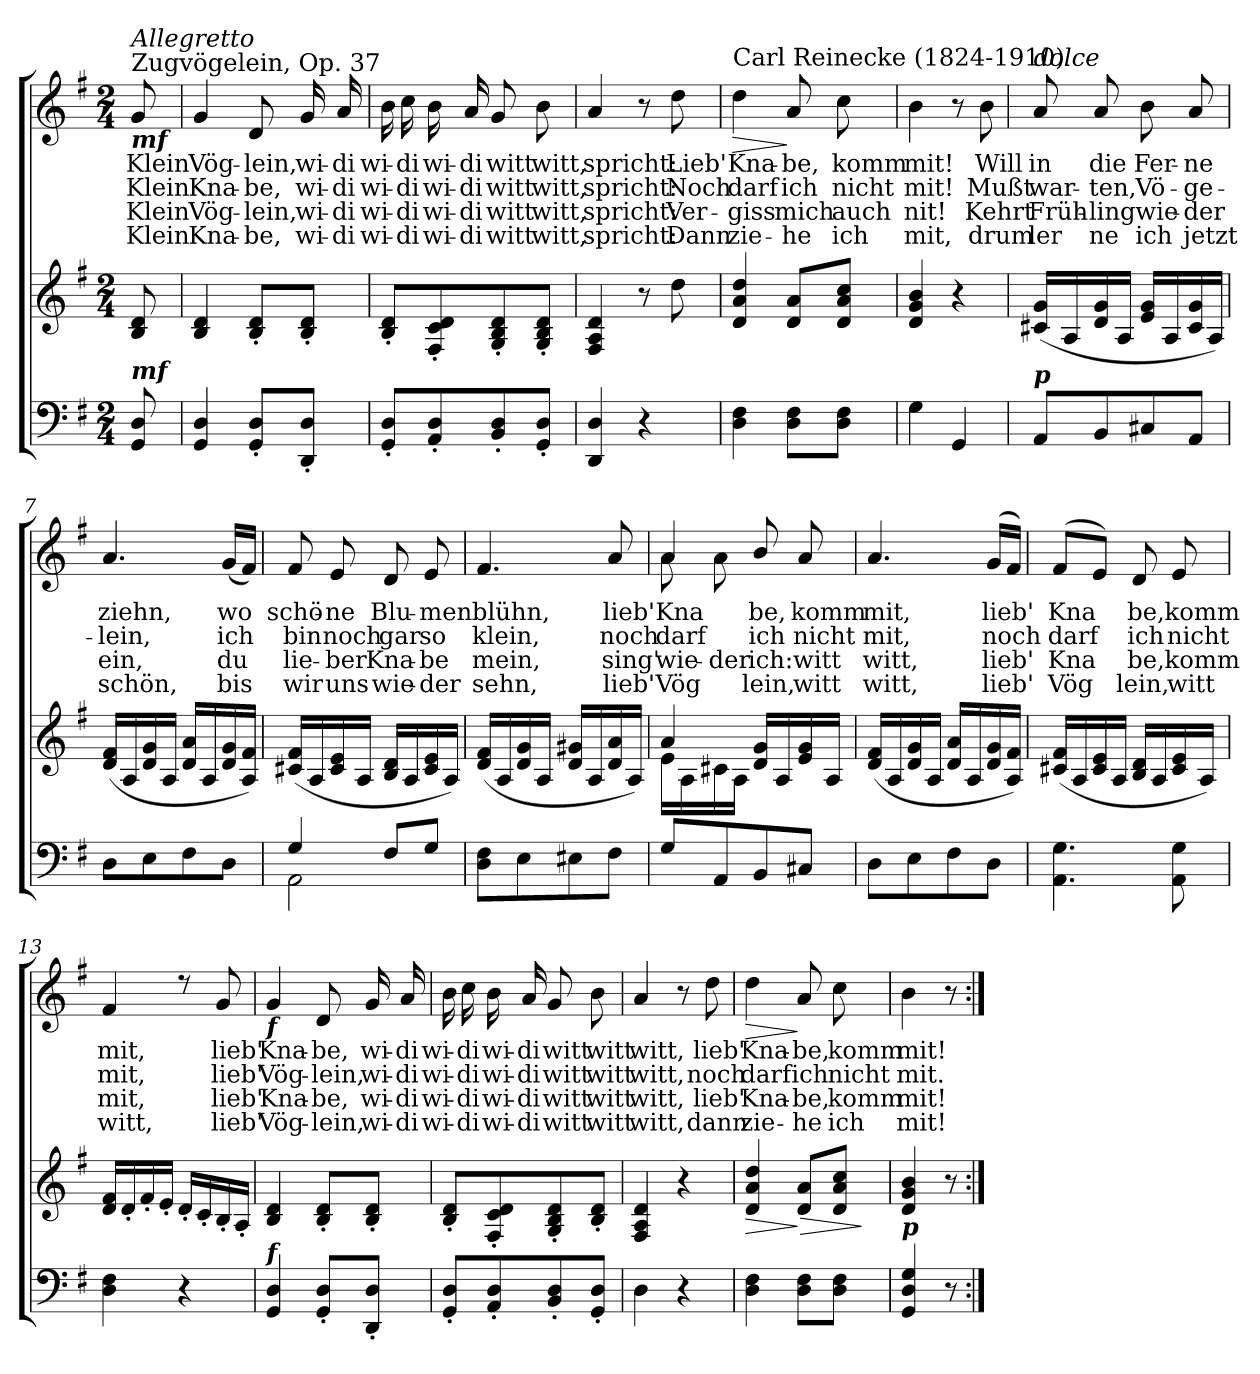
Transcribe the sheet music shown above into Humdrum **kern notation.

**kern	**kern	**dynam	**kern	**text	**text	**text	**text	**dynam
*part2	*part2	*part2	*part1	*part1	*part1	*part1	*part1	*part1
*staff3	*staff2	*staff2/3	*staff1	*staff1	*staff1	*staff1	*staff1	*staff1
*clefF4	*clefG2	*	*clefG2	*	*	*	*	*
*k[f#]	*k[f#]	*	*k[f#]	*	*	*	*	*
*G:	*G:	*	*G:	*	*	*	*	*
*M2/4	*M2/4	*	*M2/4	*	*	*	*	*
=	=	=	=	=	=	=	=	=
!	!	!	!LO:TX:b:Bi:t=mf	!	!	!	!	!
!	!	!	!LO:TX:a:t=Zugvögelein, Op. 37	!	!	!	!	!
!	!	!	!LO:TX:a:i:t=Allegretto	!	!	!	!	!
!LO:TX:a:Bi:t=mf	!	!	!	!	!	!	!	!
!	!	!	!	!LO:LY:b	!LO:LY:b	!LO:LY:b	!LO:LY:b	!
8GG/ 8D/	8B/ 8d/	.	8g/	Klein	Klein	Klein	Klein	.
=1	=1	=1	=1	=1	=1	=1	=1	=1
!	!	!	!	!LO:LY:b	!LO:LY:b	!LO:LY:b	!LO:LY:b	!
4GG/ 4D/	4B/ 4d/	.	4g/	Vög-	Kna-	Vög-	Kna-	.
!	!	!	!	!LO:LY:b	!LO:LY:b	!LO:LY:b	!LO:LY:b	!
8GG/'< 8D/'<L	8B/'< 8d/'<L	.	8d/	-lein,	-be,	-lein,	-be,	.
!	!	!	!	!LO:LY:b	!LO:LY:b	!LO:LY:b	!LO:LY:b	!
8DD/'< 8D/'<J	8B/'< 8d/'<J	.	16g/	wi-	wi-	wi-	wi-	.
!	!	!	!	!LO:LY:b	!LO:LY:b	!LO:LY:b	!LO:LY:b	!
.	.	.	16a/	-di	-di	-di	-di	.
=2	=2	=2	=2	=2	=2	=2	=2	=2
!	!	!	!	!LO:LY:b	!LO:LY:b	!LO:LY:b	!LO:LY:b	!
8GG/'< 8D/'<L	8B/'< 8d/'<L	.	16b\	wi-	wi-	wi-	wi-	.
!	!	!	!	!LO:LY:b	!LO:LY:b	!LO:LY:b	!LO:LY:b	!
.	.	.	16cc\	-di	-di	-di	-di	.
!	!	!	!	!LO:LY:b	!LO:LY:b	!LO:LY:b	!LO:LY:b	!
8AA/'< 8D/'<	8F#/'< 8c/'< 8d/'<	.	16b\	wi-	wi-	wi-	wi-	.
!	!	!	!	!LO:LY:b	!LO:LY:b	!LO:LY:b	!LO:LY:b	!
.	.	.	16a/	-di	-di	-di	-di	.
!	!	!	!	!LO:LY:b	!LO:LY:b	!LO:LY:b	!LO:LY:b	!
8BB/'< 8D/'<	8G/'< 8B/'< 8d/'<	.	8g/	witt	witt	witt	witt	.
!	!	!	!	!LO:LY:b	!LO:LY:b	!LO:LY:b	!LO:LY:b	!
8GG/'< 8D/'<J	8G/'< 8B/'< 8d/'<J	.	8b\	witt,	witt,	witt,	witt,	.
=3	=3	=3	=3	=3	=3	=3	=3	=3
!	!	!	!	!LO:LY:b	!LO:LY:b	!LO:LY:b	!LO:LY:b	!
4DD/ 4D/	4F#/ 4A/ 4d/	.	4a/	spricht:	spricht:	spricht:	spricht:	.
4r	8r	.	8r	.	.	.	.	.
!	!	!	!	!LO:LY:b	!LO:LY:b	!LO:LY:b	!LO:LY:b	!
.	8dd\	.	8dd\	Lieb'	Noch	Ver-	Dann	.
=4	=4	=4	=4	=4	=4	=4	=4	=4
!	!	!	!LO:TX:a:t=Carl Reinecke (1824-1910)	!	!	!	!	!
!	!	!	!	!LO:LY:b	!LO:LY:b	!LO:LY:b	!LO:LY:b	!LO:HP:b
4D\ 4F#\	4d/ 4a/ 4dd/	.	4dd\	Kna-	darf	-giss	zie-	>
!	!	!	!	!LO:LY:b	!LO:LY:b	!LO:LY:b	!LO:LY:b	!
8D\ 8F#\L	8d/ 8a/L	.	8a/	-be,	ich	mich	-he	]
!	!	!	!	!LO:LY:b	!LO:LY:b	!LO:LY:b	!LO:LY:b	!
8D\ 8F#\J	8d/ 8a/ 8cc/J	.	8cc\	komm	nicht	auch	ich	.
=5	=5	=5	=5	=5	=5	=5	=5	=5
!	!	!	!	!LO:LY:b	!LO:LY:b	!LO:LY:b	!LO:LY:b	!
4G\	4d/ 4g/ 4b/	.	4b\	mit!	mit!	nit!	mit,	.
4GG/	4r	.	8r	.	.	.	.	.
!	!	!	!	!LO:LY:b	!LO:LY:b	!LO:LY:b	!LO:LY:b	!
.	.	.	8b\	Will	Mußt	Kehrt	drum	.
!!LO:LB:g=z
=6	=6	=6	=6	=6	=6	=6	=6	=6
*^	*	*	*	*	*	*	*	*
!	!	!	!	!LO:TX:a:i:t=dolce	!	!	!	!	!
!LO:TX:a:Bi:t=p	!	!	!	!	!	!	!	!	!
!	!	!	!	!	!LO:LY:b	!LO:LY:b	!LO:LY:b	!LO:LY:b	!
8AA/L	2ryy	(<16c#X/ 16g/LL	.	8a/	in	war-	Früh-	ler	.
.	.	16A/	.	.	.	.	.	.	.
!	!	!	!	!	!LO:LY:b	!LO:LY:b	!LO:LY:b	!LO:LY:b	!
8BB/	.	16d/ 16g/	.	8a/	die	-ten,	-ling	ne	.
.	.	16A/JJ	.	.	.	.	.	.	.
!	!	!	!	!	!LO:LY:b	!LO:LY:b	!LO:LY:b	!LO:LY:b	!
8C#X/	.	16e/ 16g/LL	.	8b\	Fer-	Vö-	wie-	ich	.
.	.	16A/	.	.	.	.	.	.	.
!	!	!	!	!	!LO:LY:b	!LO:LY:b	!LO:LY:b	!LO:LY:b	!
8AA/J	.	16c#/ 16g/	.	8a/	-ne	-ge-	-der	jetzt	.
.	.	16A/JJ)	.	.	.	.	.	.	.
=7	=7	=7	=7	=7	=7	=7	=7	=7	=7
!	!	!	!	!	!LO:LY:b	!LO:LY:b	!LO:LY:b	!LO:LY:b	!
8D\L	2ryy	(<16d/ 16f#/LL	.	4.a/	ziehn,	-lein,	ein,	schön,	.
.	.	16A/	.	.	.	.	.	.	.
8E\	.	16d/ 16g/	.	.	.	.	.	.	.
.	.	16A/JJ	.	.	.	.	.	.	.
8F#\	.	16d/ 16a/LL	.	.	.	.	.	.	.
.	.	16A/	.	.	.	.	.	.	.
!	!	!	!	!	!LO:LY:b	!LO:LY:b	!LO:LY:b	!LO:LY:b	!
8D\J	.	16d/ 16g/	.	(<16g/LL	wo	ich	du	bis	.
.	.	16A/ 16f#/JJ)	.	16f#/JJ)	.	.	.	.	.
=8	=8	=8	=8	=8	=8	=8	=8	=8	=8
!	!	!	!	!	!LO:LY:b	!LO:LY:b	!LO:LY:b	!LO:LY:b	!
4G/	2AA\	(<16c#X/ 16f#/LL	.	8f#/	schö-	bin	lie-	wir	.
.	.	16A/	.	.	.	.	.	.	.
!	!	!	!	!	!LO:LY:b	!LO:LY:b	!LO:LY:b	!LO:LY:b	!
.	.	16c#/ 16e/	.	8e/	-ne	noch	-ber	uns	.
.	.	16A/JJ	.	.	.	.	.	.	.
!	!	!	!	!	!LO:LY:b	!LO:LY:b	!LO:LY:b	!LO:LY:b	!
8F#/L	.	16B/ 16d/LL	.	8d/	Blu-	gar	Kna-	wie-	.
.	.	16A/	.	.	.	.	.	.	.
!	!	!	!	!	!LO:LY:b	!LO:LY:b	!LO:LY:b	!LO:LY:b	!
8G/J	.	16c#/ 16e/	.	8e/	-men	so	-be	-der	.
.	.	16A/JJ)	.	.	.	.	.	.	.
=9	=9	=9	=9	=9	=9	=9	=9	=9	=9
!	!	!	!	!	!LO:LY:b	!LO:LY:b	!LO:LY:b	!LO:LY:b	!
8D\ 8F#\L	2ryy	(<16d/ 16f#/LL	.	4.f#/	blühn,	klein,	mein,	sehn,	.
.	.	16A/	.	.	.	.	.	.	.
8E\	.	16d/ 16g/	.	.	.	.	.	.	.
.	.	16A/JJ	.	.	.	.	.	.	.
8E#X\	.	16d/ 16g#X/LL	.	.	.	.	.	.	.
.	.	16A/	.	.	.	.	.	.	.
!	!	!	!	!	!LO:LY:b	!LO:LY:b	!LO:LY:b	!LO:LY:b	!
8F#\J	.	16d/ 16a/	.	8a/	lieb'	noch	sing'	lieb'	.
.	.	16A/JJ)	.	.	.	.	.	.	.
*v	*v	*	*	*	*	*	*	*	*
!!LO:LB:g=z
=10	=10	=10	=10	=10	=10	=10	=10	=10
*	*^	*	*	*	*	*	*	*
!	!	!	!	!	!LO:LY:b	!LO:LY:b	!LO:LY:b	!LO:LY:b	!
*	*	*	*	*^	*	*	*	*	*
8G/L	4a/	16e\LL	.	8a\	4a/	Kna	darf	wie-	Vög	.
.	.	16A\	.	.	.	.	.	.	.	.
!	!	!	!	!	!	!	!	!LO:LY:b	!	!
8AA/	.	16c#X\	.	8a\	.	.	.	-der	.	.
.	.	16A\JJ	.	.	.	.	.	.	.	.
!	!	!	!	!	!	!LO:LY:b	!LO:LY:b	!LO:LY:b	!LO:LY:b	!
8BB/	4ryy	16d/ 16g/LL	.	8b/	4ryy	be,	ich	ich:	lein,	.
.	.	16A/	.	.	.	.	.	.	.	.
!	!	!	!	!	!	!LO:LY:b	!LO:LY:b	!LO:LY:b	!LO:LY:b	!
8C#X/J	.	16e/ 16g/	.	8a/	.	komm	nicht	witt	witt	.
.	.	16A/JJ	.	.	.	.	.	.	.	.
=11	=11	=11	=11	=11	=11	=11	=11	=11	=11	=11
!	!	!	!	!	!	!LO:LY:b	!LO:LY:b	!LO:LY:b	!LO:LY:b	!
8D\L	2ryy	(<16d/ 16f#/LL	.	4.a/	2ryy	mit,	mit,	witt,	witt,	.
.	.	16A/	.	.	.	.	.	.	.	.
8E\	.	16d/ 16g/	.	.	.	.	.	.	.	.
.	.	16A/JJ	.	.	.	.	.	.	.	.
8F#\	.	16d/ 16a/LL	.	.	.	.	.	.	.	.
.	.	16A/	.	.	.	.	.	.	.	.
!	!	!	!	!	!	!LO:LY:b	!LO:LY:b	!LO:LY:b	!LO:LY:b	!
8D\J	.	16d/ 16g/	.	(<16g/LL	.	lieb'	noch	lieb'	lieb'	.
.	.	16A/ 16f#/JJ)	.	16f#/JJ)	.	.	.	.	.	.
=12	=12	=12	=12	=12	=12	=12	=12	=12	=12	=12
!	!	!	!	!	!	!LO:LY:b	!LO:LY:b	!LO:LY:b	!LO:LY:b	!
4.AA\ 4.G\	2ryy	(<16c#X/ 16f#/LL	.	(<8f#/L	2ryy	Kna	darf	Kna	Vög	.
.	.	16A/	.	.	.	.	.	.	.	.
.	.	16c#/ 16e/	.	8e/J)	.	.	.	.	.	.
.	.	16A/JJ	.	.	.	.	.	.	.	.
!	!	!	!	!	!	!LO:LY:b	!LO:LY:b	!LO:LY:b	!LO:LY:b	!
.	.	16B/ 16d/LL	.	8d/	.	be,	ich	be,	lein,	.
.	.	16A/	.	.	.	.	.	.	.	.
!	!	!	!	!	!	!LO:LY:b	!LO:LY:b	!LO:LY:b	!LO:LY:b	!
8AA\ 8G\	.	16c#/ 16e/	.	8e/	.	komm	nicht	komm	witt	.
.	.	16A/JJ)	.	.	.	.	.	.	.	.
=13	=13	=13	=13	=13	=13	=13	=13	=13	=13	=13
!	!	!	!	!	!	!LO:LY:b	!LO:LY:b	!LO:LY:b	!LO:LY:b	!
4D\ 4F#\	2ryy	16d/ 16f#/LL	.	4f#/	2ryy	mit,	mit,	mit,	witt,	.
.	.	16d'</	.	.	.	.	.	.	.	.
.	.	16f#'</	.	.	.	.	.	.	.	.
.	.	16e'</JJ	.	.	.	.	.	.	.	.
4r	.	16d'</LL	.	8r	.	.	.	.	.	.
.	.	16c'</	.	.	.	.	.	.	.	.
!	!	!	!	!	!	!LO:LY:b	!LO:LY:b	!LO:LY:b	!LO:LY:b	!
.	.	16B'</	.	8g/	.	lieb'	lieb'	lieb'	lieb'	.
.	.	16A'</JJ	.	.	.	.	.	.	.	.
*	*	*	*	*v	*v	*	*	*	*	*
!!LO:LB:g=z
=14	=14	=14	=14	=14	=14	=14	=14	=14	=14
!	!	!	!	!LO:TX:b:Bi:t=f	!	!	!	!	!
!LO:TX:a:Bi:t=f	!	!	!	!	!	!	!	!	!
!	!	!	!	!	!LO:LY:b	!LO:LY:b	!LO:LY:b	!LO:LY:b	!
*	*v	*v	*	*	*	*	*	*	*
4GG/ 4D/	4B/ 4d/	.	4g/	Kna-	Vög-	Kna-	Vög-	.
!	!	!	!	!LO:LY:b	!LO:LY:b	!LO:LY:b	!LO:LY:b	!
8GG/'< 8D/'<L	8B/'< 8d/'<L	.	8d/	-be,	-lein,	-be,	-lein,	.
!	!	!	!	!LO:LY:b	!LO:LY:b	!LO:LY:b	!LO:LY:b	!
8DD/'< 8D/'<J	8B/'< 8d/'<J	.	16g/	wi-	wi-	wi-	wi-	.
!	!	!	!	!LO:LY:b	!LO:LY:b	!LO:LY:b	!LO:LY:b	!
.	.	.	16a/	-di	-di	-di	-di	.
=15	=15	=15	=15	=15	=15	=15	=15	=15
!	!	!	!	!LO:LY:b	!LO:LY:b	!LO:LY:b	!LO:LY:b	!
8GG/'< 8D/'<L	8B/'< 8d/'<L	.	16b\	wi-	wi-	wi-	wi-	.
!	!	!	!	!LO:LY:b	!LO:LY:b	!LO:LY:b	!LO:LY:b	!
.	.	.	16cc\	-di	-di	-di	-di	.
!	!	!	!	!LO:LY:b	!LO:LY:b	!LO:LY:b	!LO:LY:b	!
8AA/'< 8D/'<	8F#/'< 8c/'< 8d/'<	.	16b\	wi-	wi-	wi-	wi-	.
!	!	!	!	!LO:LY:b	!LO:LY:b	!LO:LY:b	!LO:LY:b	!
.	.	.	16a/	-di	-di	-di	-di	.
!	!	!	!	!LO:LY:b	!LO:LY:b	!LO:LY:b	!LO:LY:b	!
8BB/'< 8D/'<	8G/'< 8B/'< 8d/'<	.	8g/	witt	witt	witt	witt	.
!	!	!	!	!LO:LY:b	!LO:LY:b	!LO:LY:b	!LO:LY:b	!
8GG/'< 8D/'<J	8B/'< 8d/'<J	.	8b\	witt	witt	witt	witt	.
=16	=16	=16	=16	=16	=16	=16	=16	=16
!	!	!	!	!LO:LY:b	!LO:LY:b	!LO:LY:b	!LO:LY:b	!
4D\	4F#/ 4A/ 4d/	.	4a/	witt,	witt,	witt,	witt,	.
4r	4r	.	8r	.	.	.	.	.
!	!	!	!	!LO:LY:b	!LO:LY:b	!LO:LY:b	!LO:LY:b	!
.	.	.	8dd\	lieb'	noch	lieb'	dann	.
=17	=17	=17	=17	=17	=17	=17	=17	=17
!	!	!LO:HP:b	!	!LO:LY:b	!LO:LY:b	!LO:LY:b	!LO:LY:b	!LO:HP:b
4D\ 4F#\	4d/ 4a/ 4dd/	>	4dd\	Kna-	darf	Kna-	zie-	>
!	!	!LO:HP:n=1:b	!	!LO:LY:b	!LO:LY:b	!LO:LY:b	!LO:LY:b	!
8D\ 8F#\L	8d/ 8a/L	] >	8a/	-be,	ich	-be,	-he	]
!	!	!	!	!LO:LY:b	!LO:LY:b	!LO:LY:b	!LO:LY:b	!
8D\ 8F#\J	8d/ 8a/ 8cc/J	.	8cc\	komm	nicht	komm	ich	.
.	.	]	.	.	.	.	.	.
=18	=18	=18	=18	=18	=18	=18	=18	=18
!LO:TX:a:Bi:t=p	!	!	!	!	!	!	!	!
!	!	!	!	!LO:LY:b	!LO:LY:b	!LO:LY:b	!LO:LY:b	!
4GG/ 4D/ 4G/	4d/ 4g/ 4b/	.	4b\	mit!	mit.	mit!	mit!	.
8r	8r	.	8r	.	.	.	.	.
=:|!	=:|!	=:|!	=:|!	=:|!	=:|!	=:|!	=:|!	=:|!
*-	*-	*-	*-	*-	*-	*-	*-	*-
